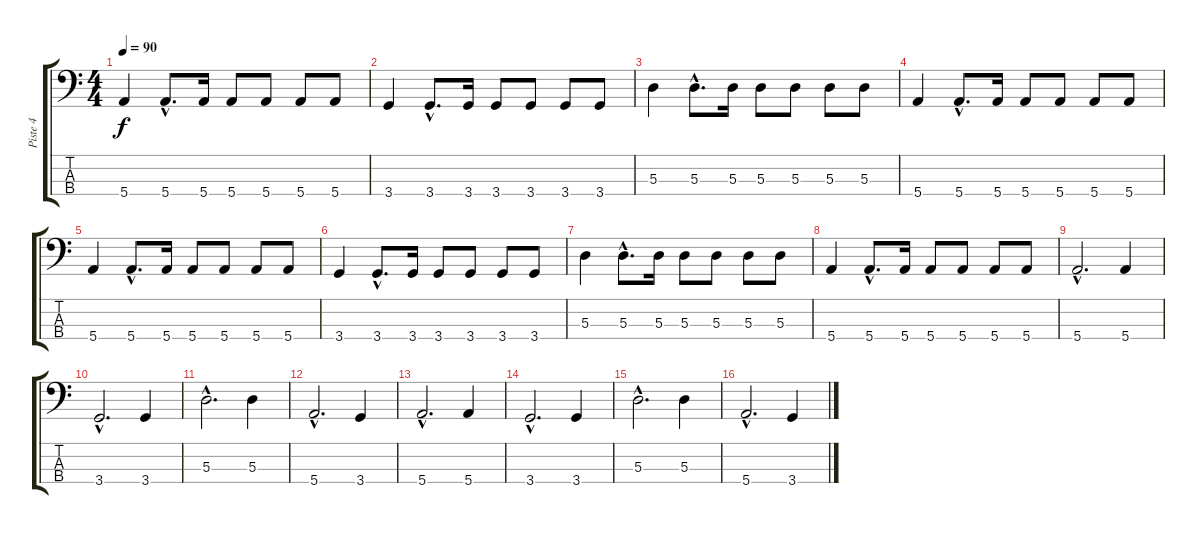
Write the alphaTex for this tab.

\track ("Piste 4" "Piste 4") {instrument electricbasspick}
\staff {score tabs}
\tuning (G2 D2 A1 E1) {hide}
\ts (4 4)
\tempo 90
\clef f4
\ks c
5.4.4{dy f} 5.4{hac}.8{d} 5.4.16 5.4.8 5.4.8 5.4.8 5.4.8 |
3.4.4 3.4{hac}.8{d} 3.4.16 3.4.8 3.4.8 3.4.8 3.4.8 |
5.3.4 5.3{hac}.8{d} 5.3.16 5.3.8 5.3.8 5.3.8 5.3.8 |
5.4.4 5.4{hac}.8{d} 5.4.16 5.4.8 5.4.8 5.4.8 5.4.8 |
5.4.4 5.4{hac}.8{d} 5.4.16 5.4.8 5.4.8 5.4.8 5.4.8 |
3.4.4 3.4{hac}.8{d} 3.4.16 3.4.8 3.4.8 3.4.8 3.4.8 |
5.3.4 5.3{hac}.8{d} 5.3.16 5.3.8 5.3.8 5.3.8 5.3.8 |
5.4.4 5.4{hac}.8{d} 5.4.16 5.4.8 5.4.8 5.4.8 5.4.8 |
5.4{hac}.2{d} 5.4.4 |
3.4{hac}.2{d} 3.4.4 |
5.3{hac}.2{d} 5.3.4 |
5.4{hac}.2{d} 3.4.4 |
5.4{hac}.2{d} 5.4.4 |
3.4{hac}.2{d} 3.4.4 |
5.3{hac}.2{d} 5.3.4 |
5.4{hac}.2{d} 3.4.4
